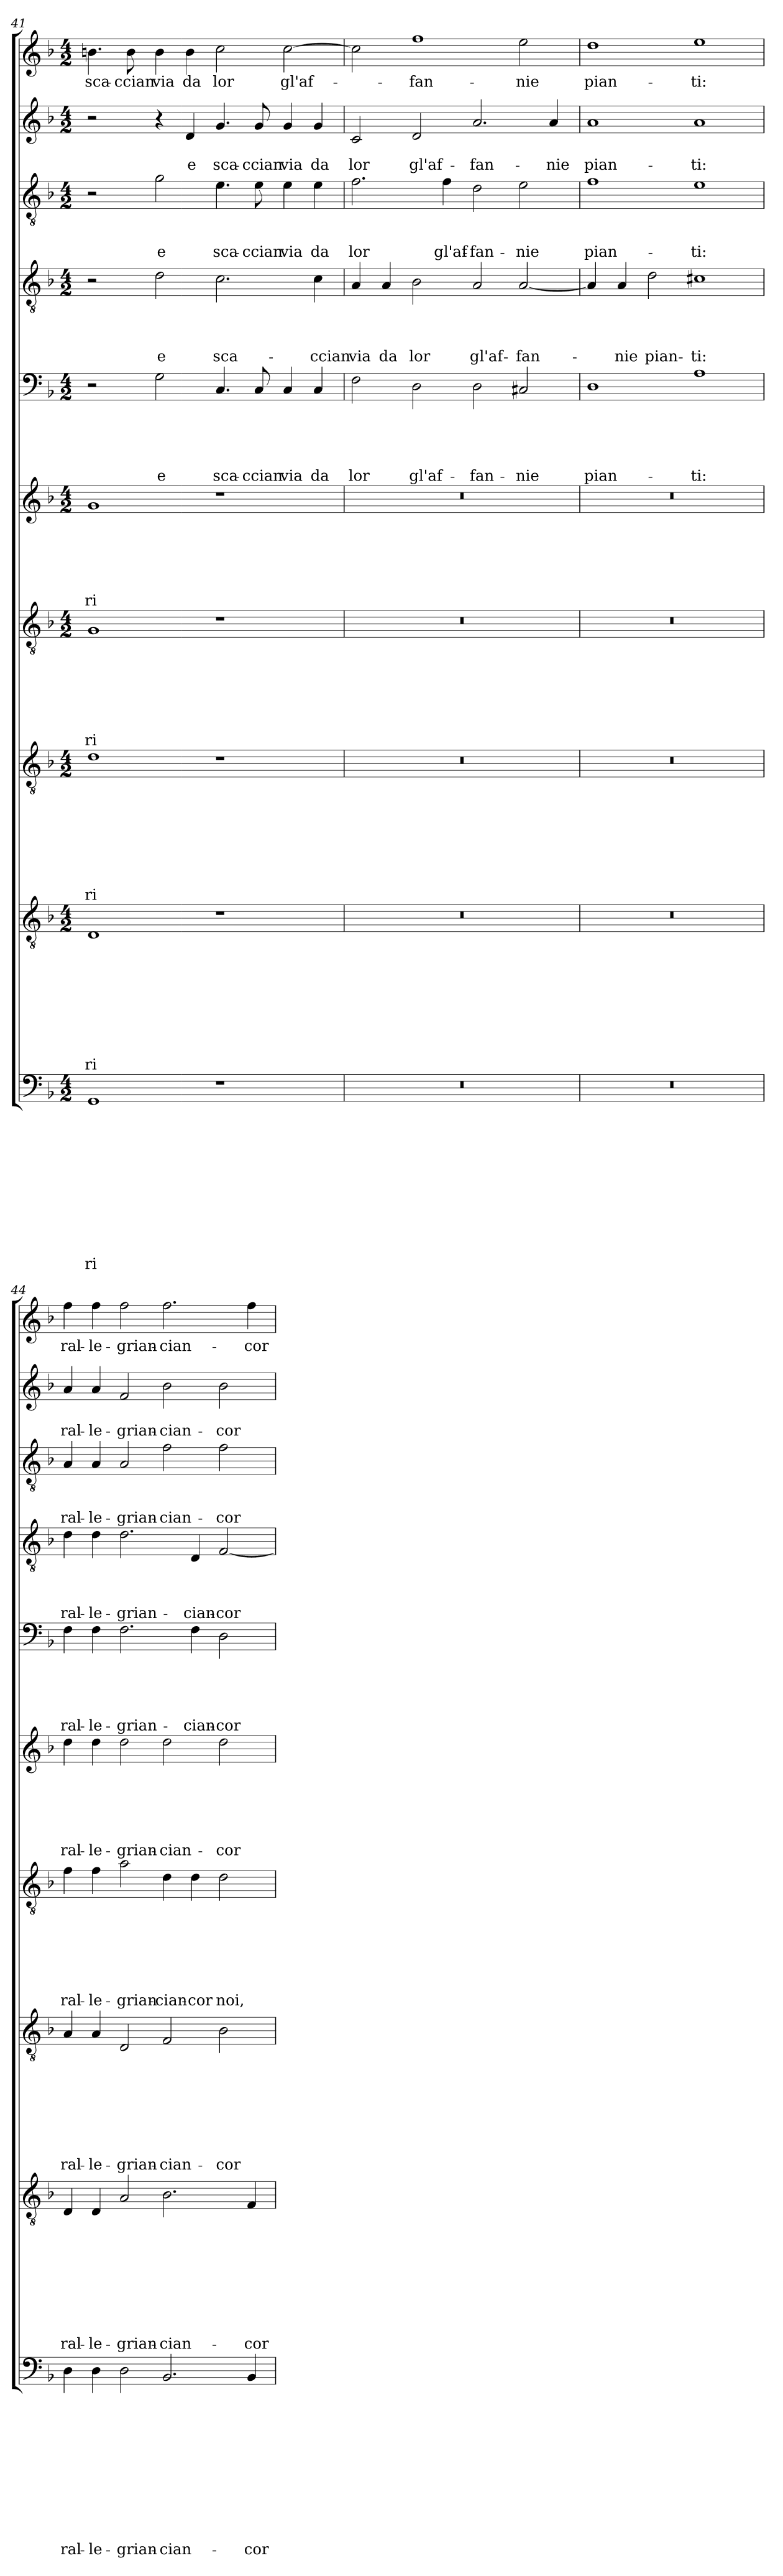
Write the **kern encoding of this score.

**kern	**text	**text	**text	**text	**text	**text	**text	**text	**text	**text	**text	**kern	**text	**text	**text	**text	**text	**text	**text	**text	**text	**kern	**text	**text	**text	**text	**text	**text	**text	**text	**kern	**text	**text	**text	**text	**text	**text	**text	**kern	**text	**text	**text	**text	**text	**text	**kern	**text	**text	**text	**text	**text	**kern	**text	**text	**text	**text	**kern	**text	**text	**text	**kern	**text	**text	**kern	**text
*part10	*part10	*part10	*part10	*part10	*part10	*part10	*part10	*part10	*part10	*part10	*part10	*part9	*part9	*part9	*part9	*part9	*part9	*part9	*part9	*part9	*part9	*part8	*part8	*part8	*part8	*part8	*part8	*part8	*part8	*part8	*part7	*part7	*part7	*part7	*part7	*part7	*part7	*part7	*part6	*part6	*part6	*part6	*part6	*part6	*part6	*part5	*part5	*part5	*part5	*part5	*part5	*part4	*part4	*part4	*part4	*part4	*part3	*part3	*part3	*part3	*part2	*part2	*part2	*part1	*part1
*staff10	*staff10	*staff10	*staff10	*staff10	*staff10	*staff10	*staff10	*staff10	*staff10	*staff10	*staff10	*staff9	*staff9	*staff9	*staff9	*staff9	*staff9	*staff9	*staff9	*staff9	*staff9	*staff8	*staff8	*staff8	*staff8	*staff8	*staff8	*staff8	*staff8	*staff8	*staff7	*staff7	*staff7	*staff7	*staff7	*staff7	*staff7	*staff7	*staff6	*staff6	*staff6	*staff6	*staff6	*staff6	*staff6	*staff5	*staff5	*staff5	*staff5	*staff5	*staff5	*staff4	*staff4	*staff4	*staff4	*staff4	*staff3	*staff3	*staff3	*staff3	*staff2	*staff2	*staff2	*staff1	*staff1
*clefF4	*	*	*	*	*	*	*	*	*	*	*	*clefGv2	*	*	*	*	*	*	*	*	*	*clefGv2	*	*	*	*	*	*	*	*	*clefGv2	*	*	*	*	*	*	*	*clefG2	*	*	*	*	*	*	*clefF4	*	*	*	*	*	*clefGv2	*	*	*	*	*clefGv2	*	*	*	*clefG2	*	*	*clefG2	*
*k[b-]	*	*	*	*	*	*	*	*	*	*	*	*k[b-]	*	*	*	*	*	*	*	*	*	*k[b-]	*	*	*	*	*	*	*	*	*k[b-]	*	*	*	*	*	*	*	*k[b-]	*	*	*	*	*	*	*k[b-]	*	*	*	*	*	*k[b-]	*	*	*	*	*k[b-]	*	*	*	*k[b-]	*	*	*k[b-]	*
*F:	*	*	*	*	*	*	*	*	*	*	*	*F:	*	*	*	*	*	*	*	*	*	*F:	*	*	*	*	*	*	*	*	*F:	*	*	*	*	*	*	*	*F:	*	*	*	*	*	*	*F:	*	*	*	*	*	*F:	*	*	*	*	*F:	*	*	*	*F:	*	*	*F:	*
*M4/2	*	*	*	*	*	*	*	*	*	*	*	*M4/2	*	*	*	*	*	*	*	*	*	*M4/2	*	*	*	*	*	*	*	*	*M4/2	*	*	*	*	*	*	*	*M4/2	*	*	*	*	*	*	*M4/2	*	*	*	*	*	*M4/2	*	*	*	*	*M4/2	*	*	*	*M4/2	*	*	*M4/2	*
=41	=41	=41	=41	=41	=41	=41	=41	=41	=41	=41	=41	=41	=41	=41	=41	=41	=41	=41	=41	=41	=41	=41	=41	=41	=41	=41	=41	=41	=41	=41	=41	=41	=41	=41	=41	=41	=41	=41	=41	=41	=41	=41	=41	=41	=41	=41	=41	=41	=41	=41	=41	=41	=41	=41	=41	=41	=41	=41	=41	=41	=41	=41	=41	=41	=41
1GG	.	.	.	.	.	.	.	.	.	.	-ri	1D	.	.	.	.	.	.	.	.	-ri	1d	.	.	.	.	.	.	.	-ri	1G	.	.	.	.	.	.	-ri	1g	.	.	.	.	.	-ri	2r	.	.	.	.	.	2r	.	.	.	.	2r	.	.	.	2r	.	.	4.bn\	sca-
.	.	.	.	.	.	.	.	.	.	.	.	.	.	.	.	.	.	.	.	.	.	.	.	.	.	.	.	.	.	.	.	.	.	.	.	.	.	.	.	.	.	.	.	.	.	.	.	.	.	.	.	.	.	.	.	.	.	.	.	.	.	.	.	8b\	-ccian
.	.	.	.	.	.	.	.	.	.	.	.	.	.	.	.	.	.	.	.	.	.	.	.	.	.	.	.	.	.	.	.	.	.	.	.	.	.	.	.	.	.	.	.	.	.	2G\	.	.	.	.	e	2d\	.	.	.	e	2g\	.	.	e	4r	.	.	4b\	via
.	.	.	.	.	.	.	.	.	.	.	.	.	.	.	.	.	.	.	.	.	.	.	.	.	.	.	.	.	.	.	.	.	.	.	.	.	.	.	.	.	.	.	.	.	.	.	.	.	.	.	.	.	.	.	.	.	.	.	.	.	4d/	.	e	4b\	da
1r	.	.	.	.	.	.	.	.	.	.	.	1r	.	.	.	.	.	.	.	.	.	1r	.	.	.	.	.	.	.	.	1r	.	.	.	.	.	.	.	1r	.	.	.	.	.	.	4.C/	.	.	.	.	sca-	2.c\	.	.	.	sca-	4.e\	.	.	sca-	4.g/	.	sca-	2cc\	lor
.	.	.	.	.	.	.	.	.	.	.	.	.	.	.	.	.	.	.	.	.	.	.	.	.	.	.	.	.	.	.	.	.	.	.	.	.	.	.	.	.	.	.	.	.	.	8C/	.	.	.	.	-ccian	.	.	.	.	.	8e\	.	.	-ccian	8g/	.	-ccian	.	.
.	.	.	.	.	.	.	.	.	.	.	.	.	.	.	.	.	.	.	.	.	.	.	.	.	.	.	.	.	.	.	.	.	.	.	.	.	.	.	.	.	.	.	.	.	.	4C/	.	.	.	.	via	.	.	.	.	.	4e\	.	.	via	4g/	.	via	[2cc\	gl'af-
.	.	.	.	.	.	.	.	.	.	.	.	.	.	.	.	.	.	.	.	.	.	.	.	.	.	.	.	.	.	.	.	.	.	.	.	.	.	.	.	.	.	.	.	.	.	4C/	.	.	.	.	da	4c\	.	.	.	-ccian	4e\	.	.	da	4g/	.	da	.	.
=42	=42	=42	=42	=42	=42	=42	=42	=42	=42	=42	=42	=42	=42	=42	=42	=42	=42	=42	=42	=42	=42	=42	=42	=42	=42	=42	=42	=42	=42	=42	=42	=42	=42	=42	=42	=42	=42	=42	=42	=42	=42	=42	=42	=42	=42	=42	=42	=42	=42	=42	=42	=42	=42	=42	=42	=42	=42	=42	=42	=42	=42	=42	=42	=42	=42
0r	.	.	.	.	.	.	.	.	.	.	.	0r	.	.	.	.	.	.	.	.	.	0r	.	.	.	.	.	.	.	.	0r	.	.	.	.	.	.	.	0r	.	.	.	.	.	.	2F\	.	.	.	.	lor	4A/	.	.	.	via	2.f\	.	.	lor	2c/	.	lor	2cc\]	.
.	.	.	.	.	.	.	.	.	.	.	.	.	.	.	.	.	.	.	.	.	.	.	.	.	.	.	.	.	.	.	.	.	.	.	.	.	.	.	.	.	.	.	.	.	.	.	.	.	.	.	.	4A/	.	.	.	da	.	.	.	.	.	.	.	.	.
.	.	.	.	.	.	.	.	.	.	.	.	.	.	.	.	.	.	.	.	.	.	.	.	.	.	.	.	.	.	.	.	.	.	.	.	.	.	.	.	.	.	.	.	.	.	2D\	.	.	.	.	gl'af-	2B-\	.	.	.	lor	.	.	.	.	2d/	.	gl'af-	1ff	-fan-
.	.	.	.	.	.	.	.	.	.	.	.	.	.	.	.	.	.	.	.	.	.	.	.	.	.	.	.	.	.	.	.	.	.	.	.	.	.	.	.	.	.	.	.	.	.	.	.	.	.	.	.	.	.	.	.	.	4f\	.	.	gl'af-	.	.	.	.	.
.	.	.	.	.	.	.	.	.	.	.	.	.	.	.	.	.	.	.	.	.	.	.	.	.	.	.	.	.	.	.	.	.	.	.	.	.	.	.	.	.	.	.	.	.	.	2D\	.	.	.	.	-fan-	2A/	.	.	.	gl'af-	2d\	.	.	-fan-	2.a/	.	-fan-	.	.
.	.	.	.	.	.	.	.	.	.	.	.	.	.	.	.	.	.	.	.	.	.	.	.	.	.	.	.	.	.	.	.	.	.	.	.	.	.	.	.	.	.	.	.	.	.	2C#X/	.	.	.	.	-nie	[2A/	.	.	.	-fan-	2e\	.	.	-nie	.	.	.	2ee\	-nie
.	.	.	.	.	.	.	.	.	.	.	.	.	.	.	.	.	.	.	.	.	.	.	.	.	.	.	.	.	.	.	.	.	.	.	.	.	.	.	.	.	.	.	.	.	.	.	.	.	.	.	.	.	.	.	.	.	.	.	.	.	4a/	.	-nie	.	.
!!LO:PB:g=z
=43	=43	=43	=43	=43	=43	=43	=43	=43	=43	=43	=43	=43	=43	=43	=43	=43	=43	=43	=43	=43	=43	=43	=43	=43	=43	=43	=43	=43	=43	=43	=43	=43	=43	=43	=43	=43	=43	=43	=43	=43	=43	=43	=43	=43	=43	=43	=43	=43	=43	=43	=43	=43	=43	=43	=43	=43	=43	=43	=43	=43	=43	=43	=43	=43	=43
0r	.	.	.	.	.	.	.	.	.	.	.	0r	.	.	.	.	.	.	.	.	.	0r	.	.	.	.	.	.	.	.	0r	.	.	.	.	.	.	.	0r	.	.	.	.	.	.	1D	.	.	.	.	pian-	4A/]	.	.	.	.	1f	.	.	pian-	1a	.	pian-	1dd	pian-
.	.	.	.	.	.	.	.	.	.	.	.	.	.	.	.	.	.	.	.	.	.	.	.	.	.	.	.	.	.	.	.	.	.	.	.	.	.	.	.	.	.	.	.	.	.	.	.	.	.	.	.	4A/	.	.	.	-nie	.	.	.	.	.	.	.	.	.
.	.	.	.	.	.	.	.	.	.	.	.	.	.	.	.	.	.	.	.	.	.	.	.	.	.	.	.	.	.	.	.	.	.	.	.	.	.	.	.	.	.	.	.	.	.	.	.	.	.	.	.	2d\	.	.	.	pian-	.	.	.	.	.	.	.	.	.
.	.	.	.	.	.	.	.	.	.	.	.	.	.	.	.	.	.	.	.	.	.	.	.	.	.	.	.	.	.	.	.	.	.	.	.	.	.	.	.	.	.	.	.	.	.	1A	.	.	.	.	-ti:	1c#X	.	.	.	-ti:	1e	.	.	-ti:	1a	.	-ti:	1ee	-ti:
=44	=44	=44	=44	=44	=44	=44	=44	=44	=44	=44	=44	=44	=44	=44	=44	=44	=44	=44	=44	=44	=44	=44	=44	=44	=44	=44	=44	=44	=44	=44	=44	=44	=44	=44	=44	=44	=44	=44	=44	=44	=44	=44	=44	=44	=44	=44	=44	=44	=44	=44	=44	=44	=44	=44	=44	=44	=44	=44	=44	=44	=44	=44	=44	=44	=44
4D\	.	.	.	.	.	.	.	.	.	.	ral-	4D/	.	.	.	.	.	.	.	.	ral-	4A/	.	.	.	.	.	.	.	ral-	4f\	.	.	.	.	.	.	ral-	4dd\	.	.	.	.	.	ral-	4F\	.	.	.	.	ral-	4d\	.	.	.	ral-	4A/	.	.	ral-	4a/	.	ral-	4ff\	ral-
4D\	.	.	.	.	.	.	.	.	.	.	-le-	4D/	.	.	.	.	.	.	.	.	-le-	4A/	.	.	.	.	.	.	.	-le-	4f\	.	.	.	.	.	.	-le-	4dd\	.	.	.	.	.	-le-	4F\	.	.	.	.	-le-	4d\	.	.	.	-le-	4A/	.	.	-le-	4a/	.	-le-	4ff\	-le-
2D\	.	.	.	.	.	.	.	.	.	.	-grian-	2A/	.	.	.	.	.	.	.	.	-grian-	2D/	.	.	.	.	.	.	.	-grian-	2a\	.	.	.	.	.	.	-grian-	2dd\	.	.	.	.	.	-grian-	2.F\	.	.	.	.	-grian-	2.d\	.	.	.	-grian-	2A/	.	.	-grian-	2f/	.	-grian-	2ff\	-grian-
2.BB-/	.	.	.	.	.	.	.	.	.	.	-cian-	2.B-\	.	.	.	.	.	.	.	.	-cian-	2F/	.	.	.	.	.	.	.	-cian-	4d\	.	.	.	.	.	.	-cian-	2dd\	.	.	.	.	.	-cian-	.	.	.	.	.	.	.	.	.	.	.	2f\	.	.	-cian-	2b-\	.	-cian-	2.ff\	-cian-
.	.	.	.	.	.	.	.	.	.	.	.	.	.	.	.	.	.	.	.	.	.	.	.	.	.	.	.	.	.	.	4d\	.	.	.	.	.	.	-cor	.	.	.	.	.	.	.	4F\	.	.	.	.	-cian-	4D/	.	.	.	-cian-	.	.	.	.	.	.	.	.	.
.	.	.	.	.	.	.	.	.	.	.	.	.	.	.	.	.	.	.	.	.	.	2B-\	.	.	.	.	.	.	.	-cor	2d\	.	.	.	.	.	.	noi,	2dd\	.	.	.	.	.	-cor	2D\	.	.	.	.	-cor	[2F/	.	.	.	-cor	2f\	.	.	-cor	2b-\	.	-cor	.	.
4BB-/	.	.	.	.	.	.	.	.	.	.	-cor	4F/	.	.	.	.	.	.	.	.	-cor	.	.	.	.	.	.	.	.	.	.	.	.	.	.	.	.	.	.	.	.	.	.	.	.	.	.	.	.	.	.	.	.	.	.	.	.	.	.	.	.	.	.	4ff\	-cor
=	=	=	=	=	=	=	=	=	=	=	=	=	=	=	=	=	=	=	=	=	=	=	=	=	=	=	=	=	=	=	=	=	=	=	=	=	=	=	=	=	=	=	=	=	=	=	=	=	=	=	=	=	=	=	=	=	=	=	=	=	=	=	=	=	=
*-	*-	*-	*-	*-	*-	*-	*-	*-	*-	*-	*-	*-	*-	*-	*-	*-	*-	*-	*-	*-	*-	*-	*-	*-	*-	*-	*-	*-	*-	*-	*-	*-	*-	*-	*-	*-	*-	*-	*-	*-	*-	*-	*-	*-	*-	*-	*-	*-	*-	*-	*-	*-	*-	*-	*-	*-	*-	*-	*-	*-	*-	*-	*-	*-	*-
